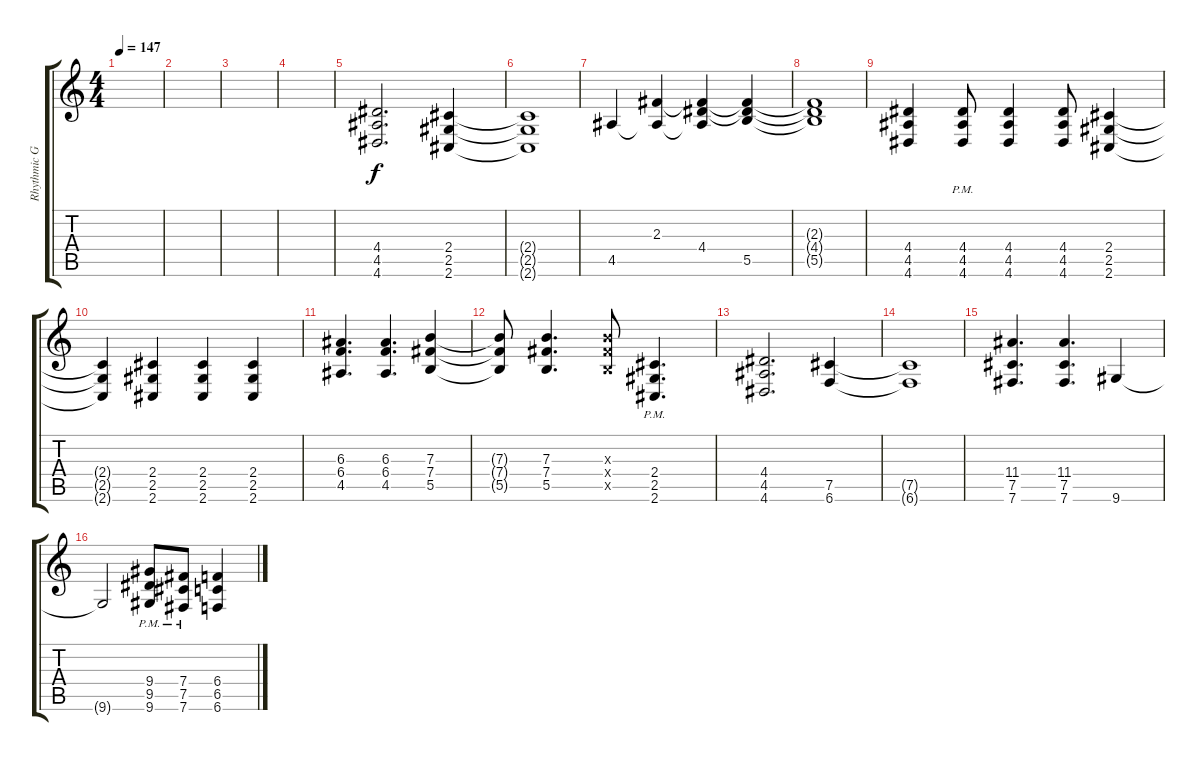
\track ("Rhythmic Guitar" "Rhythmic G") {instrument distortionguitar}
\staff {score tabs}
\tuning (Db4 Ab3 E3 B2 Gb2 B1) {hide}
\ts (4 4)
\tempo 147
\clef g2
\ks c
|
|
|
|
(4.4 4.5 4.6).2{d} (2.4 2.5 2.6).4 |
(2.4{t} 2.5{t} 2.6{t}).1 |
4.5.4 (2.3 4.5{t}).4 (2.3{t} 4.4 4.5{t}).4 (2.3{t} 4.4{t} 5.5).4 |
(2.3{t} 4.4{t} 5.5{t}).1 |
(4.4 4.5 4.6).4 (4.4{pm} 4.5{pm} 4.6{pm}).8 (4.4 4.5 4.6).4 (4.4 4.5 4.6).8 (2.4 2.5 2.6).4 |
(2.4{t} 2.5{t} 2.6{t}).4 (2.4 2.5 2.6).4 (2.4 2.5 2.6).4 (2.4 2.5 2.6).4 |
(6.3 6.4 4.5).4{d} (6.3 6.4 4.5).4{d} (7.3 7.4 5.5).4 |
(7.3{t} 7.4{t} 5.5{t}).8 (7.3 7.4 5.5).4{d} (7.3{x} 7.4{x} 5.5{x}).8 (2.4{pm} 2.5{pm} 2.6{pm}).4{d} |
(4.4 4.5 4.6).2{d} (7.5 6.6).4 |
(7.5{t} 6.6{t}).1 |
(11.4 7.5 7.6).4{d} (11.4 7.5 7.6).4{d} 9.6.4 |
9.6{t}.2 (9.4{pm} 9.5{pm} 9.6{pm}).8 (7.4{pm} 7.5{pm} 7.6{pm}).8 (6.4 6.5 6.6).4
